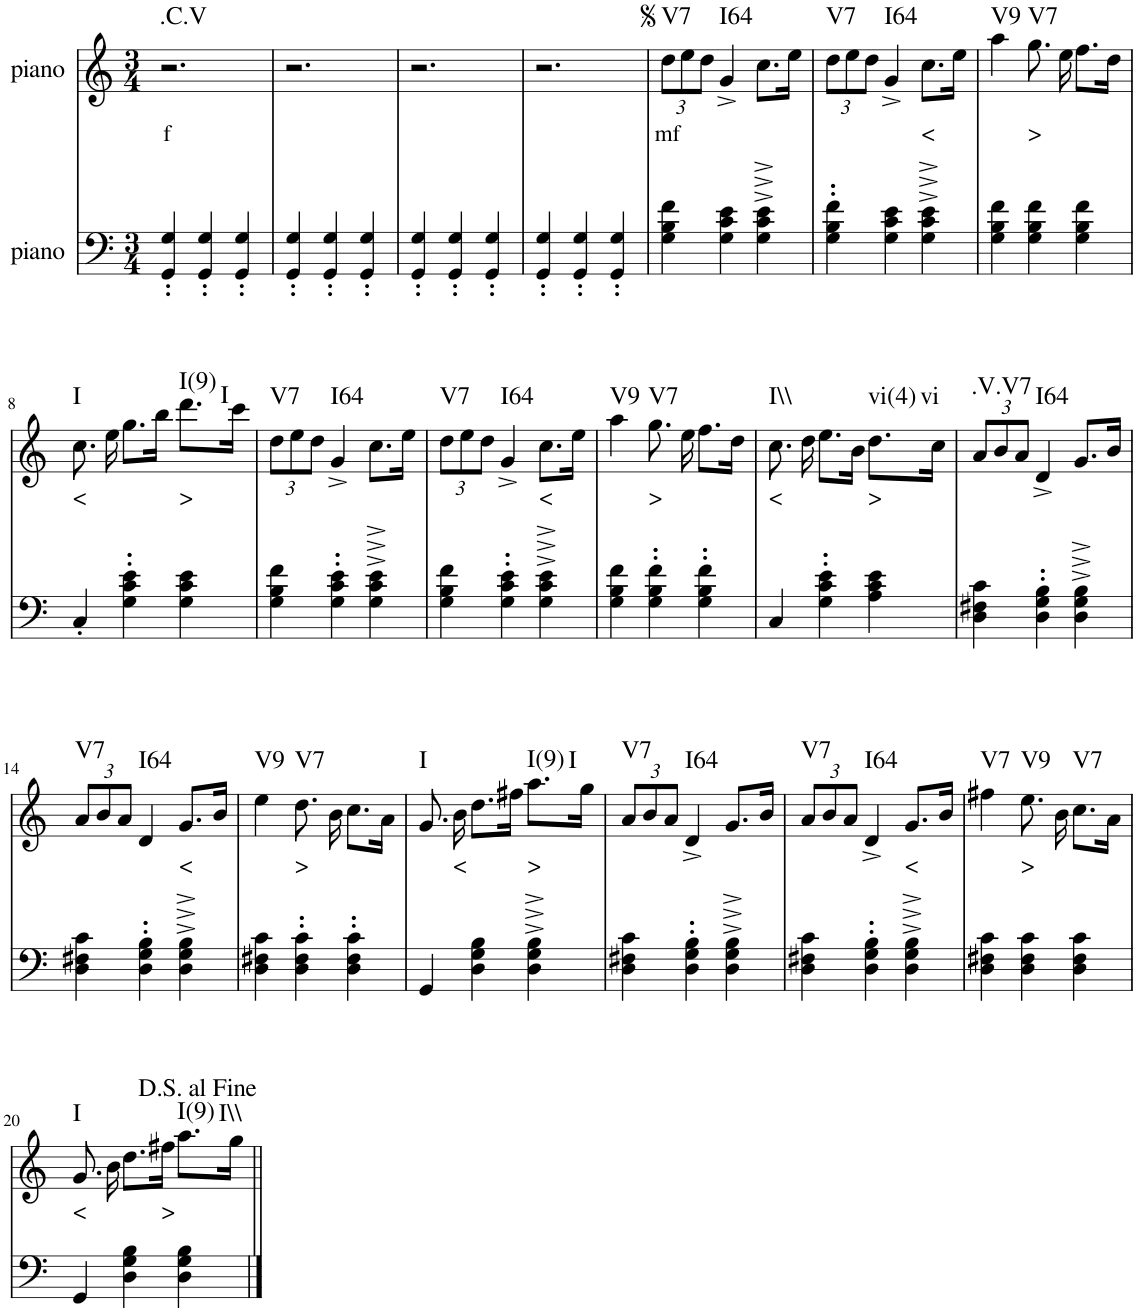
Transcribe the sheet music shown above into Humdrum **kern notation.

**kern	**kern	**text	**harte
*part2	*part1	*part1	*part1
*staff2	*staff1	*staff1	*
*I"piano	*I"piano	*	*
*I'Pno	*I'Pno	*	*
*clefF4	*clefG2	*	*
*k[]	*k[]	*	*
*M3/4	*M3/4	*	*
=1	=1	=1	=1
!	!	!LO:LY:b	!LO:H:kt=.C.V
4GG/' 4G/'	2.r	f	N
4GG/' 4G/'	.	.	.
4GG/' 4G/'	.	.	.
=2	=2	=2	=2
4GG/' 4G/'	2.r	.	.
4GG/' 4G/'	.	.	.
4GG/' 4G/'	.	.	.
=3	=3	=3	=3
4GG/' 4G/'	2.r	.	.
4GG/' 4G/'	.	.	.
4GG/' 4G/'	.	.	.
=4	=4	=4	=4
4GG/' 4G/'	2.r	.	.
4GG/' 4G/'	.	.	.
4GG/' 4G/'	.	.	.
=5	=5	=5	=5
*	*Xbrackettup	*	*
!	!	!LO:LY:b	!LO:H:kt=V7
4G\ 4B\ 4f\	12dd\L	mf	N
.	12ee\	.	.
.	12dd\J	.	.
!	!	!	!LO:H:kt=I64
4G\ 4c\ 4e\	4g^/	.	N
4G\^ 4c\^ 4e\^	8.cc\L	.	.
.	16ee\Jk	.	.
=6	=6	=6	=6
!	!	!	!LO:H:kt=V7
4G\' 4B\' 4f\'	12dd\L	.	N
.	12ee\	.	.
.	12dd\J	.	.
!	!	!	!LO:H:kt=I64
4G\ 4c\ 4e\	4g^/	.	N
!	!	!LO:LY:b	!
4G\^ 4c\^ 4e\^	8.cc\L	<	.
.	16ee\Jk	.	.
=7	=7	=7	=7
!	!	!	!LO:H:kt=V9
4G\ 4B\ 4f\	4aa\	.	N
!	!	!LO:LY:b	!LO:H:kt=V7
4G\ 4B\ 4f\	8.gg\	>	N
.	16ee\	.	.
4G\ 4B\ 4f\	8.ff\L	.	.
.	16dd\Jk	.	.
!!LO:LB:g=z
=8	=8	=8	=8
!	!	!LO:LY:b	!LO:H:kt=I
4C'/	8.cc\	<	N
.	16ee\	.	.
4G\' 4c\' 4e\'	8.gg\L	.	.
.	16bb\Jk	.	.
!	!	!LO:LY:b	!LO:H:n=1:kt=I(9)
!	!	!	!LO:H:n=2:kt=I
4G\ 4c\ 4e\	8.ddd\L	>	N N
.	16ccc\Jk	.	.
=9	=9	=9	=9
!	!	!	!LO:H:kt=V7
4G\ 4B\ 4f\	12dd\L	.	N
.	12ee\	.	.
.	12dd\J	.	.
!	!	!	!LO:H:kt=I64
4G\' 4c\' 4e\'	4g^/	.	N
4G\^ 4c\^ 4e\^	8.cc\L	.	.
.	16ee\Jk	.	.
=10	=10	=10	=10
!	!	!	!LO:H:kt=V7
4G\ 4B\ 4f\	12dd\L	.	N
.	12ee\	.	.
.	12dd\J	.	.
!	!	!	!LO:H:kt=I64
4G\' 4c\' 4e\'	4g^/	.	N
!	!	!LO:LY:b	!
4G\^ 4c\^ 4e\^	8.cc\L	<	.
.	16ee\Jk	.	.
=11	=11	=11	=11
!	!	!	!LO:H:kt=V9
4G\ 4B\ 4f\	4aa\	.	N
!	!	!LO:LY:b	!LO:H:kt=V7
4G\' 4B\' 4f\'	8.gg\	>	N
.	16ee\	.	.
4G\' 4B\' 4f\'	8.ff\L	.	.
.	16dd\Jk	.	.
=12	=12	=12	=12
!	!	!LO:LY:b	!LO:H:kt=I\\
4C/	8.cc\	<	N
.	16dd\	.	.
4G\' 4c\' 4e\'	8.ee\L	.	.
.	16b\Jk	.	.
!	!	!LO:LY:b	!LO:H:n=1:kt=vi(4)
!	!	!	!LO:H:n=2:kt=vi
4A\ 4c\ 4e\	8.dd\L	>	N N
.	16cc\Jk	.	.
=13	=13	=13	=13
!	!	!	!LO:H:kt=.V.V7
4D\ 4F#X\ 4c\	12a/L	.	N
.	12b/	.	.
.	12a/J	.	.
!	!	!	!LO:H:kt=I64
4D\' 4G\' 4B\'	4d^/	.	N
4D\^ 4G\^ 4B\^	8.g/L	.	.
.	16b/Jk	.	.
!!LO:LB:g=z
=14	=14	=14	=14
!	!	!	!LO:H:kt=V7
4D\ 4F#X\ 4c\	12a/L	.	N
.	12b/	.	.
.	12a/J	.	.
!	!	!	!LO:H:kt=I64
4D\' 4G\' 4B\'	4d/	.	N
!	!	!LO:LY:b	!
4D\^ 4G\^ 4B\^	8.g/L	<	.
.	16b/Jk	.	.
=15	=15	=15	=15
!	!	!	!LO:H:kt=V9
4D\ 4F#X\ 4c\	4ee\	.	N
!	!	!LO:LY:b	!LO:H:kt=V7
4D\' 4F#\' 4c\'	8.dd\	>	N
.	16b\	.	.
4D\' 4F#\' 4c\'	8.cc\L	.	.
.	16a\Jk	.	.
=16	=16	=16	=16
!	!	!	!LO:H:kt=I
4GG/	8.g/	.	N
!	!	!LO:LY:b	!
.	16b\	<	.
4D\ 4G\ 4B\	8.dd\L	.	.
.	16ff#X\Jk	.	.
!	!	!LO:LY:b	!LO:H:n=1:kt=I(9)
!	!	!	!LO:H:n=2:kt=I
4D\^ 4G\^ 4B\^	8.aa\L	>	N N
.	16gg\Jk	.	.
=17	=17	=17	=17
!	!	!	!LO:H:kt=V7
4D\ 4F#X\ 4c\	12a/L	.	N
.	12b/	.	.
.	12a/J	.	.
!	!	!	!LO:H:kt=I64
4D\' 4G\' 4B\'	4d^/	.	N
4D\^ 4G\^ 4B\^	8.g/L	.	.
.	16b/Jk	.	.
=18	=18	=18	=18
!	!	!	!LO:H:kt=V7
4D\ 4F#X\ 4c\	12a/L	.	N
.	12b/	.	.
.	12a/J	.	.
!	!	!	!LO:H:kt=I64
4D\' 4G\' 4B\'	4d^/	.	N
!	!	!LO:LY:b	!
4D\^ 4G\^ 4B\^	8.g/L	<	.
.	16b/Jk	.	.
=19	=19	=19	=19
!	!	!	!LO:H:kt=V7
4D\ 4F#X\ 4c\	4ff#X\	.	N
!	!	!LO:LY:b	!LO:H:kt=V9
4D\ 4F#\ 4c\	8.ee\	>	N
.	16b\	.	.
!	!	!	!LO:H:kt=V7
4D\ 4F#\ 4c\	8.cc\L	.	N
.	16a\Jk	.	.
!!LO:LB:g=z
=20	=20	=20	=20
!	!	!LO:LY:b	!LO:H:kt=I
4GG/	8.g/	<	N
.	16b\	.	.
4D\ 4G\ 4B\	8.dd\L	.	.
!	!	!LO:LY:b	!
.	16ff#X\Jk	>	.
!	!	!	!LO:H:n=1:kt=I(9)
!	!	!	!LO:H:n=2:kt=I\\
4D\ 4G\ 4B\	8.aa\L	.	N N
.	16gg\Jk	.	.
=||	=||	=||	=||
*-	*-	*-	*-
